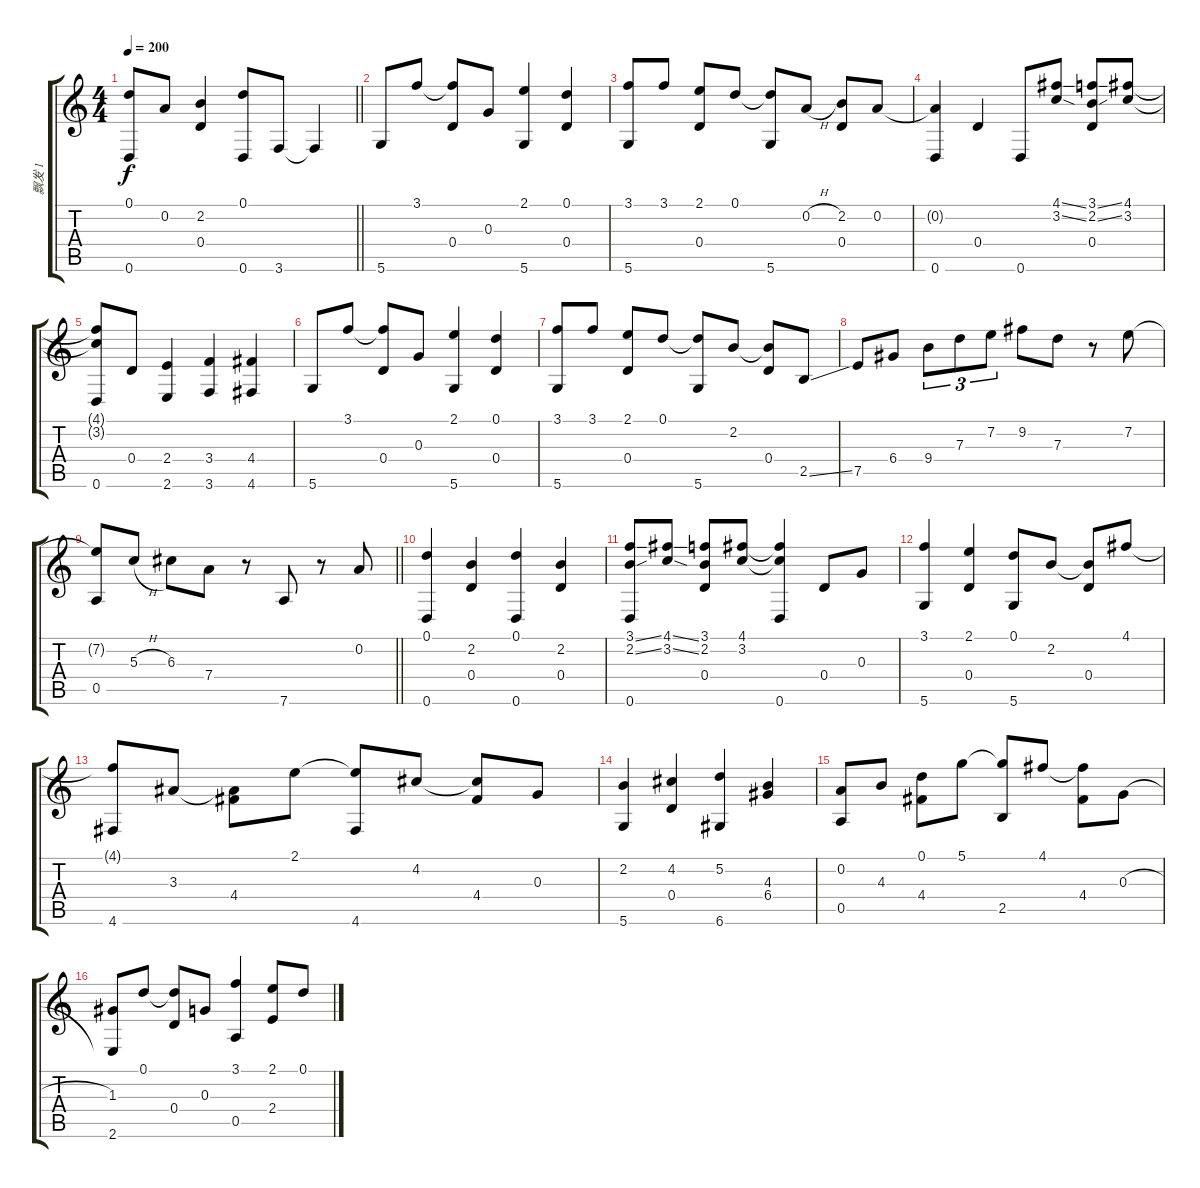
\track ("飘发 1" "飘发 1") {instrument acousticguitarnylon}
\staff {score tabs}
\tuning (D4 A3 G3 D3 A2 D2) {hide}
\ts (4 4)
\tempo 200
\clef g2
\barLineRight lightlight
\ks c
(0.1{t} 0.6).8{dy f} 0.2.8 (2.2 0.4).4 (0.1 0.6).8 3.6.8 3.6{t}.4 |
5.6.8 3.1.8 (3.1{t} 0.4).8 0.3.8 (2.1 5.6).4 (0.1 0.4).4 |
(3.1 5.6).8 3.1.8 (2.1 0.4).8 0.1.8 (0.1{t} 5.6).8 0.2{h}.8 (2.2 0.4).8 0.2.8 |
(0.2{t} 0.6).4 0.4.4 0.6.8 (4.1{ss} 3.2{ss}).8 (3.1{ss} 2.2{ss} 0.4).8 (4.1 3.2).8 |
(4.1{t} 3.2{t} 0.6).8 0.4.8 (2.4 2.6).4 (3.4 3.6).4 (4.4 4.6).4 |
5.6.8 3.1.8 (3.1{t} 0.4).8 0.3.8 (2.1 5.6).4 (0.1 0.4).4 |
(3.1 5.6).8 3.1.8 (2.1 0.4).8 0.1.8 (0.1{t} 5.6).8 2.2.8 (2.2{t} 0.4).8 2.5{ss}.8 |
7.5.8 6.4.8 9.4.8{tu (3 2)} 7.3.8{tu (3 2)} 7.2.8{tu (3 2)} 9.2.8 7.3.8 r.8 7.2.8 |
\barLineRight lightlight
(7.2{t} 0.5).8 5.3{h}.8 6.3.8 7.4.8 r.8 7.6.8 r.8 0.2.8 |
(0.1 0.6).4 (2.2 0.4).4 (0.1 0.6).4 (2.2 0.4).4 |
(3.1{ss} 2.2{ss} 0.6).8 (4.1{ss} 3.2{ss}).8 (3.1 2.2 0.4).8 (4.1 3.2).8 (4.1{t} 3.2{t} 0.6).4 0.4.8 0.3.8 |
(3.1 5.6).4 (2.1 0.4).4 (0.1 5.6).8 2.2.8 (2.2{t} 0.4).8 4.1.8 |
(4.1{t} 4.6).8 3.3.8 (3.3{t} 4.4).8 2.1.8 (2.1{t} 4.6).8 4.2.8 (4.2{t} 4.4).8 0.3.8 |
(2.2 5.6).4 (4.2 0.4).4 (5.2 6.6).4 (4.3 6.4).4 |
(0.2 0.5).8 4.3.8 (0.1 4.4).8 5.1.8 (5.1{t} 2.5).8 4.1.8 (4.1{t} 4.4).8 0.3{h}.8 |
(1.3 2.6).8 0.1.8 (0.1{t} 0.4).8 0.3.8 (3.1 0.5).4 (2.1 2.4).8 0.1.8
